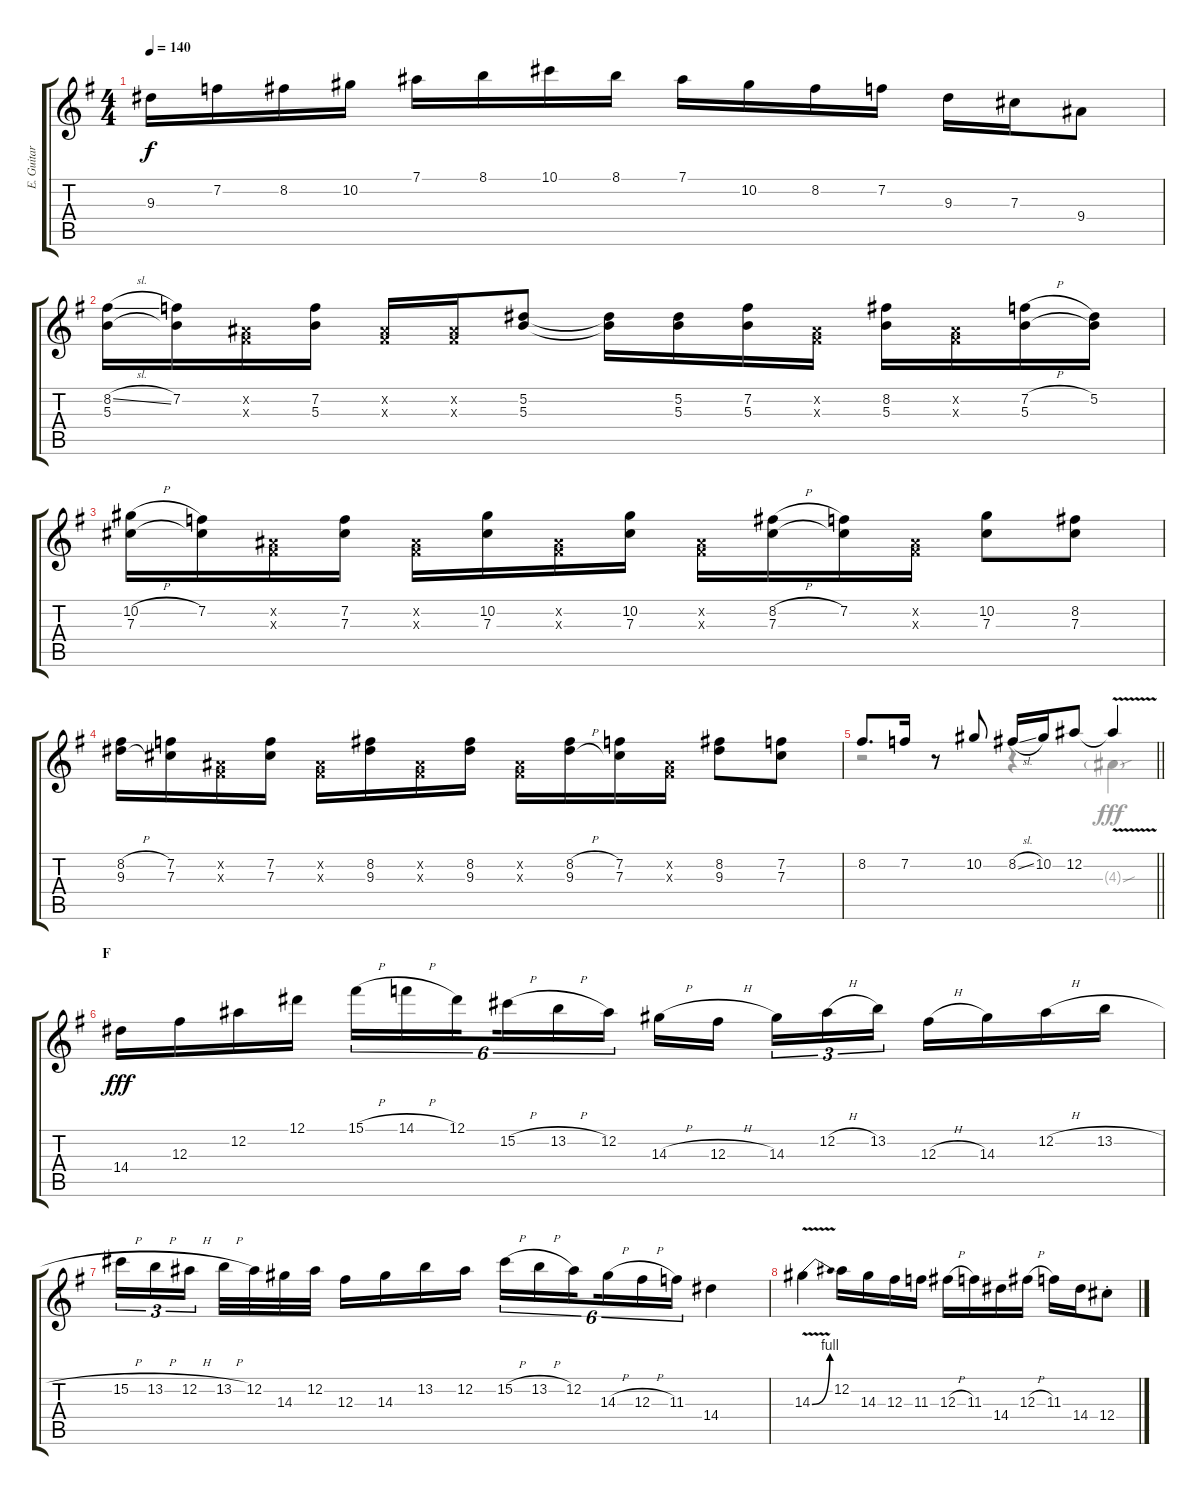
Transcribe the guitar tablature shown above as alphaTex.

\track ("E. Guitar I" "E. Guitar ") {instrument overdrivenguitar}
\staff {score tabs}
\tuning (Eb4 Bb3 Gb3 Db3 Ab2 Eb2) {hide}
\voice
\ts (4 4)
\tempo 140
\clef g2
\ks g
9.3{t}.16{dy f} 7.2.16 8.2.16 10.2.16 7.1.16 8.1.16 10.1.16 8.1.16 7.1.16 10.2.16 8.2.16 7.2.16 9.3.16 7.3.16 9.4.8 |
(8.2{sl} 5.3).16 (7.2 5.3{t}).16 (0.2{x} 0.3{x}).16 (7.2 5.3).16 (0.2{x} 0.3{x}).16 (0.2{x} 0.3{x}).16 (5.2 5.3).8 (5.2{t} 5.3{t}).16 (5.2 5.3).16 (7.2 5.3).16 (0.2{x} 0.3{x}).16 (8.2 5.3).16 (0.2{x} 0.3{x}).16 (7.2{h} 5.3).16 (5.2 5.3{t}).16 |
(10.2{h} 7.3).16 (7.2 7.3{t}).16 (0.2{x} 0.3{x}).16 (7.2 7.3).16 (0.2{x} 0.3{x}).16 (10.2 7.3).16 (0.2{x} 0.3{x}).16 (10.2 7.3).16 (0.2{x} 0.3{x}).16 (8.2{h} 7.3).16 (7.2 7.3{t}).16 (0.2{x} 0.3{x}).16 (10.2 7.3).8 (8.2 7.3).8 |
(8.2{h} 9.3{h}).16 (7.2 7.3).16 (0.2{x} 0.3{x}).16 (7.2 7.3).16 (0.2{x} 0.3{x}).16 (8.2 9.3).16 (0.2{x} 0.3{x}).16 (8.2 9.3).16 (0.2{x} 0.3{x}).16 (8.2{h} 9.3{h}).16 (7.2 7.3).16 (0.2{x} 0.3{x}).16 (8.2 9.3).8 (7.2 7.3).8 |
\barLineRight lightlight
8.2.8{d} 7.2.16 r.8 10.2.8 8.2{sl}.16 10.2.16 12.2.8 12.2{v t}.4 |
\section ("" "F")
14.4.16{dy fff} 12.3.16 12.2.16 12.1.16 15.1{h}.16{tu (6 4)} 14.1{h}.16{tu (6 4)} 12.1.16{tu (6 4) beam splitsecondary} 15.2{h}.16{tu (6 4)} 13.2{h}.16{tu (6 4)} 12.2.16{tu (6 4)} 14.3{h}.16 12.3{h}.16{beam splitsecondary} 14.3.16{tu (3 2)} 12.2{h}.16{tu (3 2)} 13.2.16{tu (3 2)} 12.3{h}.16 14.3.16 12.2{h}.16 13.2{h}.16 |
15.2{h}.16{tu (3 2)} 13.2{h}.16{tu (3 2)} 12.2{h}.16{tu (3 2) beam splitsecondary} 13.2{h}.32 12.2.32 14.3.32 12.2.32 12.3.16 14.3.16 13.2.16 12.2.16 15.2{h}.16{tu (6 4)} 13.2{h}.16{tu (6 4)} 12.2.16{tu (6 4) beam splitsecondary} 14.3{h}.16{tu (6 4)} 12.3{h}.16{tu (6 4)} 11.3.16{tu (6 4)} 14.4.4 |
14.3{be (bend 0 0 60 4) v}.4 12.2.16 14.3.16 12.3.16 11.3.16 12.3{h}.16 11.3.16 14.4.16 12.3{h}.16 11.3.16 14.4.16 12.4{st}.8
\voice
\clef g2
\ottava regular
\simile none
\ks g
|
|
|
|
\barLineRight lightlight
r.2 r.4 4.3{sou g}.4 |
|
|
